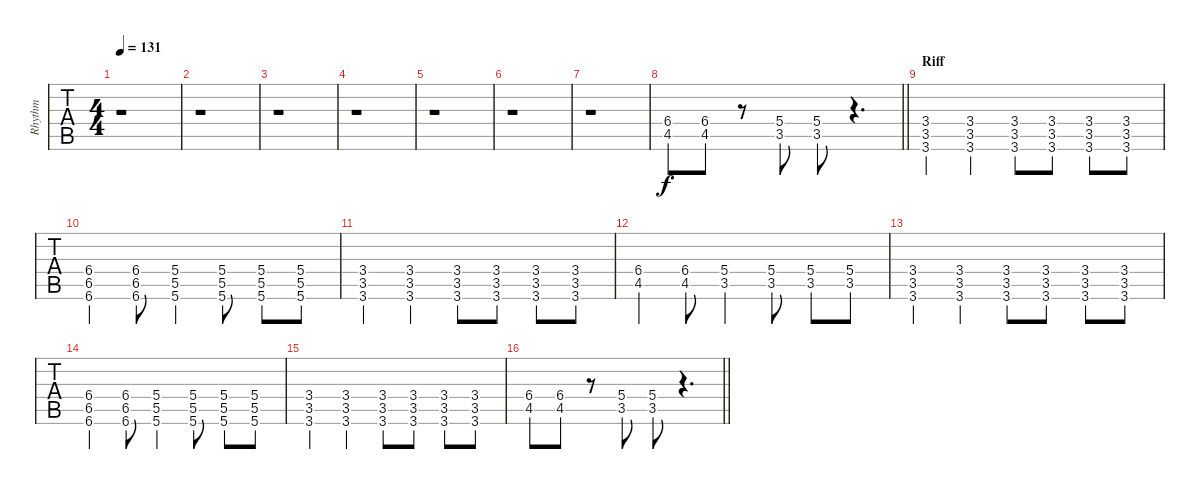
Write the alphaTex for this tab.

\track ("Rhythm" "Rhythm") {instrument distortionguitar}
\staff {tabs}
\tuning (E4 B3 G3 D3 A2 D2) {hide}
\ts (4 4)
\tempo 131
\clef g2
\ks eb
r.1{dy f instrument distortionguitar} |
r.1 |
r.1 |
r.1 |
r.1 |
r.1 |
r.1 |
\barLineRight lightlight
(6.4 4.5).8 (6.4 4.5).8 r.8 (5.4 3.5).8 (5.4 3.5).8 r.4{d} |
\section ("" "Riff")
(3.4 3.5 3.6).4 (3.4 3.5 3.6).4 (3.4 3.5 3.6).8 (3.4 3.5 3.6).8 (3.4 3.5 3.6).8 (3.4 3.5 3.6).8 |
(6.4 6.5 6.6).4 (6.4 6.5 6.6).8 (5.4 5.5 5.6).4 (5.4 5.5 5.6).8 (5.4 5.5 5.6).8 (5.4 5.5 5.6).8 |
(3.4 3.5 3.6).4 (3.4 3.5 3.6).4 (3.4 3.5 3.6).8 (3.4 3.5 3.6).8 (3.4 3.5 3.6).8 (3.4 3.5 3.6).8 |
(6.4 4.5).4 (6.4 4.5).8 (5.4 3.5).4 (5.4 3.5).8 (5.4 3.5).8 (5.4 3.5).8 |
(3.4 3.5 3.6).4 (3.4 3.5 3.6).4 (3.4 3.5 3.6).8 (3.4 3.5 3.6).8 (3.4 3.5 3.6).8 (3.4 3.5 3.6).8 |
(6.4 6.5 6.6).4 (6.4 6.5 6.6).8 (5.4 5.5 5.6).4 (5.4 5.5 5.6).8 (5.4 5.5 5.6).8 (5.4 5.5 5.6).8 |
(3.4 3.5 3.6).4 (3.4 3.5 3.6).4 (3.4 3.5 3.6).8 (3.4 3.5 3.6).8 (3.4 3.5 3.6).8 (3.4 3.5 3.6).8 |
\barLineRight lightlight
(6.4 4.5).8 (6.4 4.5).8 r.8 (5.4 3.5).8 (5.4 3.5).8 r.4{d}
